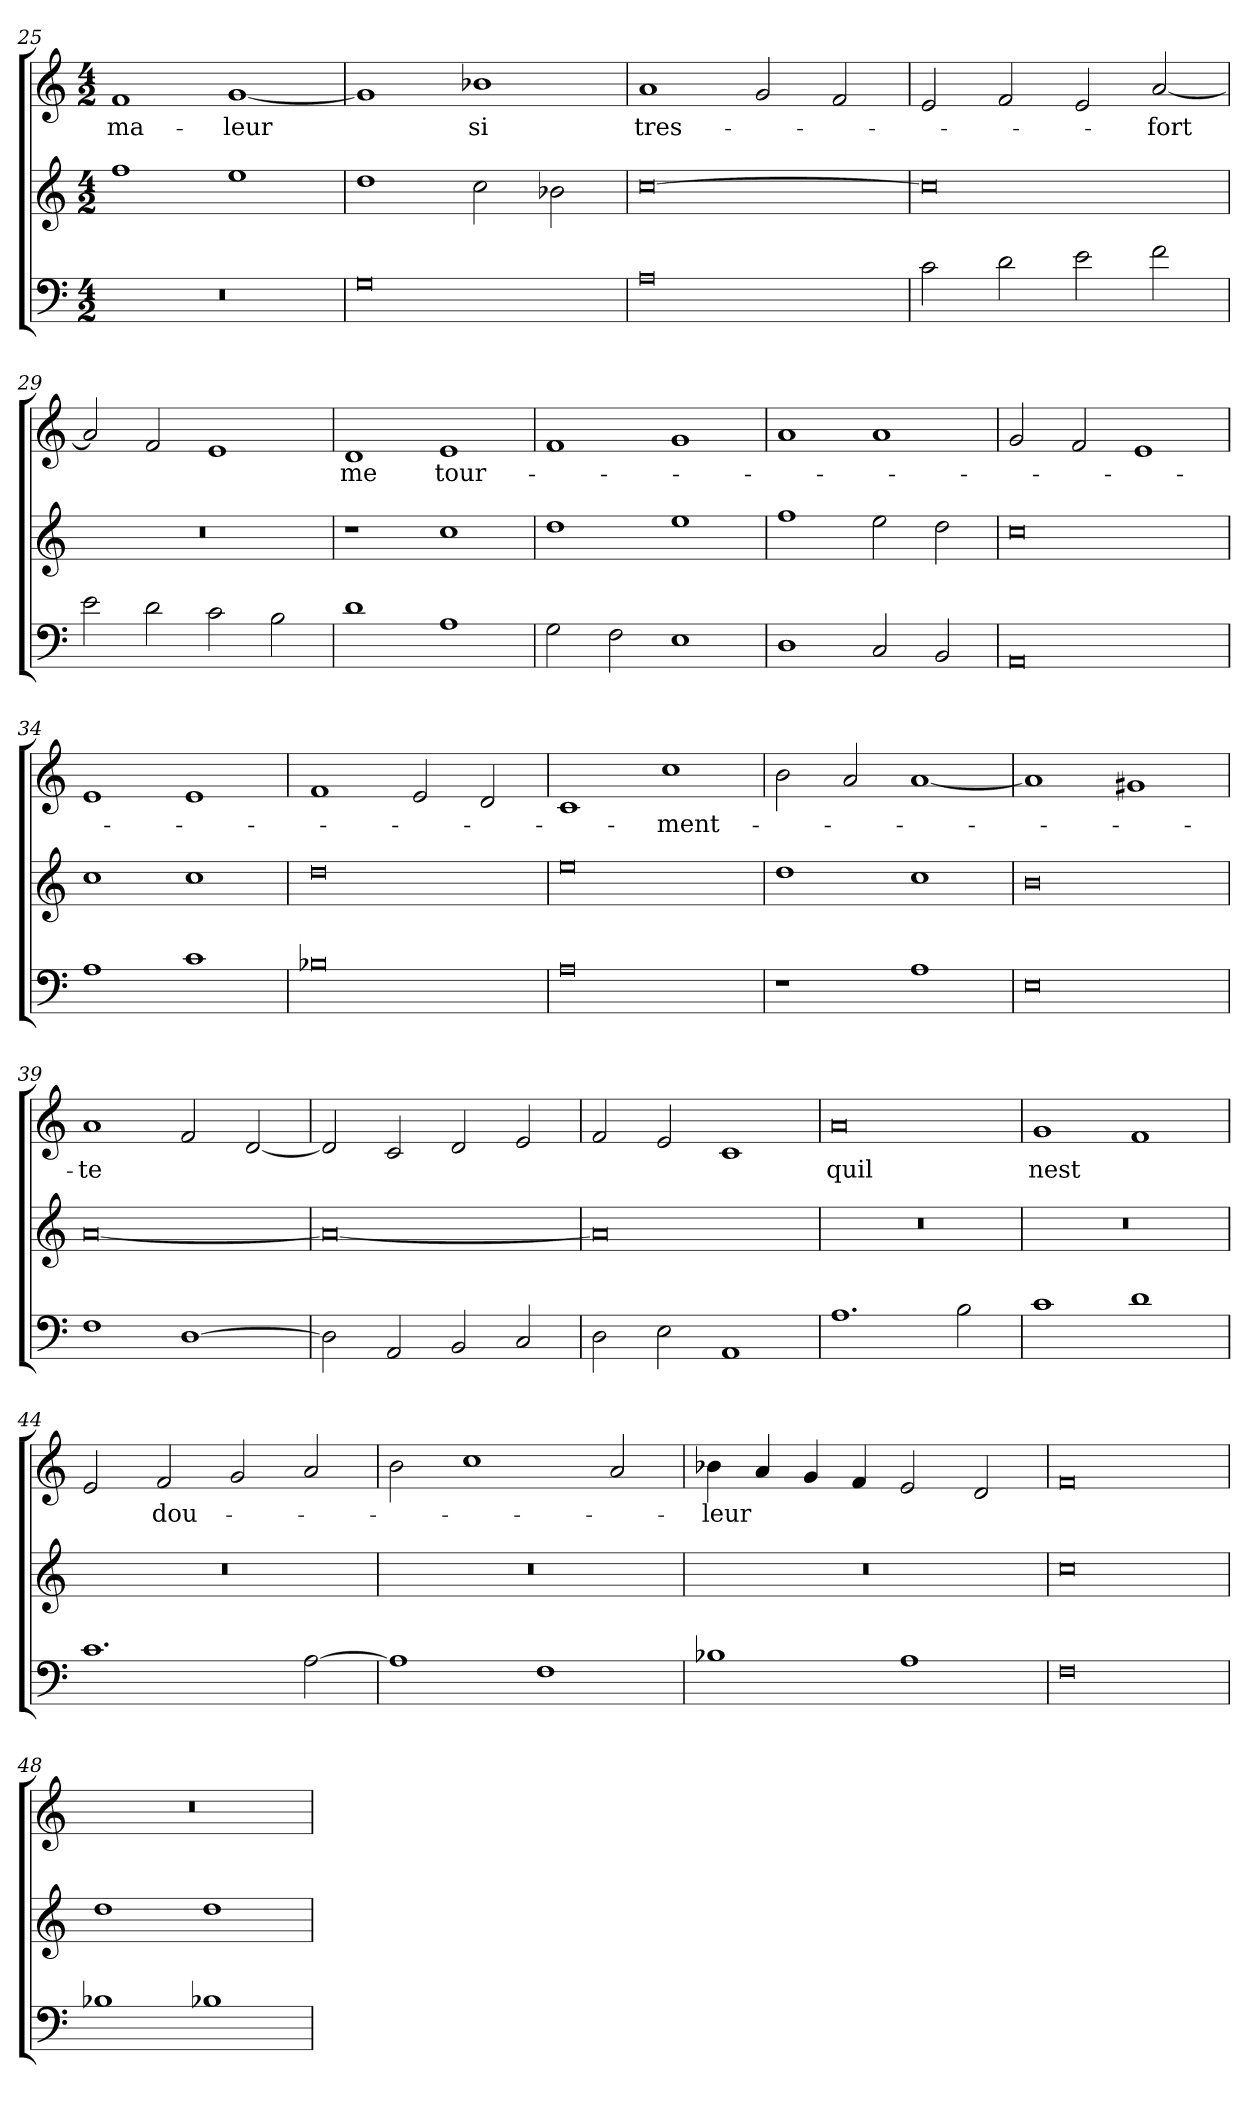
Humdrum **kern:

**kern	**kern	**kern	**text
*part3	*part2	*part1	*part1
*staff3	*staff2	*staff1	*staff1
*clefF4	*clefG2	*clefG2	*
*M4/2	*M4/2	*M4/2	*
=25	=25	=25	=25
0r	1ff	1f	ma-
.	1ee	[1g	-leur
=26	=26	=26	=26
0G	1dd	1g]	.
.	2cc	1b-X	-si
.	2b-X	.	.
=27	=27	=27	=27
0A	[0cc	1a	tres-
.	.	2g	.
.	.	2f	.
=28	=28	=28	=28
2c	0cc]	2e	.
2d	.	2f	.
2e	.	2e	.
2f	.	[2a	-fort
=29	=29	=29	=29
2e	0r	2a]	.
2d	.	2f	.
2c	.	1e	.
2B	.	.	.
=30	=30	=30	=30
1d	1r	1d	-me
1A	1cc	1e	tour-
=31	=31	=31	=31
2G	1dd	1f	.
2F	.	.	.
1E	1ee	1g	.
=32	=32	=32	=32
1D	1ff	1a	.
2C	2ee	1a	.
2BB	2dd	.	.
=33	=33	=33	=33
0AA	0cc	2g	.
.	.	2f	.
.	.	1e	.
=34	=34	=34	=34
1A	1cc	1e	.
1c	1cc	1e	.
=35	=35	=35	=35
0B-X	0dd	1f	.
.	.	2e	.
.	.	2d	.
=36	=36	=36	=36
0A	0ee	1c	.
.	.	1cc	-ment-
=37	=37	=37	=37
1r	1dd	2b	.
.	.	2a	.
1A	1cc	[1a	.
=38	=38	=38	=38
0E	0b	1a]	.
.	.	1g#X	.
=39	=39	=39	=39
1F	[0a	1a	-te
[1D	.	2f	.
.	.	[2d	.
=40	=40	=40	=40
2D]	0a_	2d]	.
2AA	.	2c	.
2BB	.	2d	.
2C	.	2e	.
=41	=41	=41	=41
2D	0a]	2f	.
2E	.	2e	.
1AA	.	1c	.
=42	=42	=42	=42
1.A	0r	0a	-quil
2B	.	.	.
=43	=43	=43	=43
1c	0r	1g	-nest
1d	.	1f	.
=44	=44	=44	=44
1.c	0r	2e	.
.	.	2f	dou-
.	.	2g	.
[2A	.	2a	.
=45	=45	=45	=45
1A]	0r	2b	.
.	.	1cc	.
1F	.	.	.
.	.	2a	.
=46	=46	=46	=46
1B-X	0r	4b-X	-leur
.	.	4a	.
.	.	4g	.
.	.	4f	.
1A	.	2e	.
.	.	2d	.
=47	=47	=47	=47
0F	0cc	0f	.
=48	=48	=48	=48
1B-X	1dd	0r	.
1B-X	1dd	.	.
=	=	=	=
*-	*-	*-	*-
